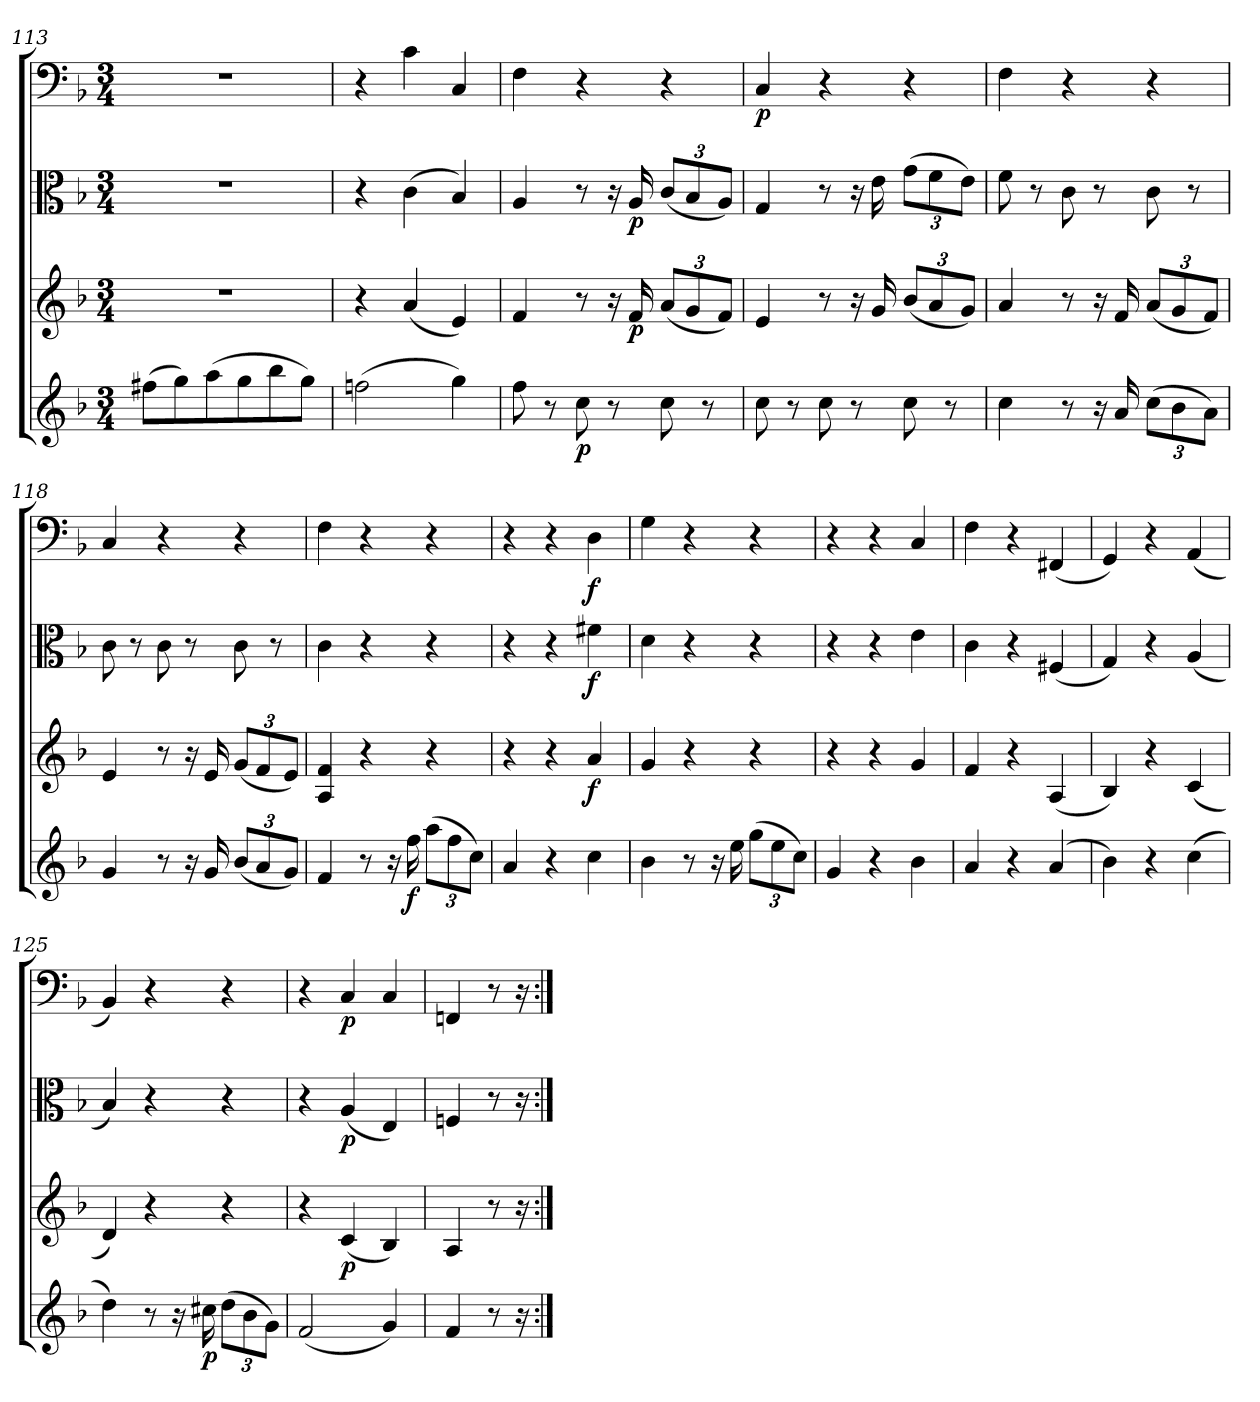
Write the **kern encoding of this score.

**kern	**dynam	**kern	**dynam	**kern	**dynam	**kern	**dynam
*part4	*part4	*part3	*part3	*part2	*part2	*part1	*part1
*staff4	*staff4	*staff3	*staff3	*staff2	*staff2	*staff1	*staff1
*clefG2	*	*clefG2	*	*clefC3	*	*clefF4	*
*k[b-]	*	*k[b-]	*	*k[b-]	*	*k[b-]	*
*F:	*	*F:	*	*F:	*	*F:	*
*M3/4	*	*M3/4	*	*M3/4	*	*M3/4	*
=113	=113	=113	=113	=113	=113	=113	=113
(8ff#X\L	.	2.r	.	2.r	.	2.r	.
8gg\)	.	.	.	.	.	.	.
(8aa\	.	.	.	.	.	.	.
8gg\	.	.	.	.	.	.	.
8bb-\	.	.	.	.	.	.	.
8gg\J)	.	.	.	.	.	.	.
=114	=114	=114	=114	=114	=114	=114	=114
(2ffn\	.	4r	.	4r	.	4r	.
.	.	(4a/	.	(4c\	.	4c\	.
4gg\)	.	4e/)	.	4B-/)	.	4C/	.
=115	=115	=115	=115	=115	=115	=115	=115
8ff\	.	4f/	.	4A/	.	4F\	.
8r	.	.	.	.	.	.	.
8cc\	p	8r	.	8r	.	4r	.
8r	.	16r	.	16r	.	.	.
.	.	16f/	p	16A/	p	.	.
8cc\	.	(12a/L	.	(12c/L	.	4r	.
.	.	12g/	.	12B-/	.	.	.
8r	.	.	.	.	.	.	.
.	.	12f/J)	.	12A/J)	.	.	.
=116	=116	=116	=116	=116	=116	=116	=116
8cc\	.	4e/	.	4G/	.	4C/	p
8r	.	.	.	.	.	.	.
8cc\	.	8r	.	8r	.	4r	.
8r	.	16r	.	16r	.	.	.
.	.	16g/	.	16e\	.	.	.
8cc\	.	(12b-/L	.	(12g\L	.	4r	.
.	.	12a/	.	12f\	.	.	.
8r	.	.	.	.	.	.	.
.	.	12g/J)	.	12e\J)	.	.	.
=117	=117	=117	=117	=117	=117	=117	=117
4cc\	.	4a/	.	8f\	.	4F\	.
.	.	.	.	8r	.	.	.
8r	.	8r	.	8c\	.	4r	.
16r	.	16r	.	8r	.	.	.
16a/	.	16f/	.	.	.	.	.
(12cc\L	.	(12a/L	.	8c\	.	4r	.
12b-\	.	12g/	.	.	.	.	.
.	.	.	.	8r	.	.	.
12a\J)	.	12f/J)	.	.	.	.	.
=118	=118	=118	=118	=118	=118	=118	=118
4g/	.	4e/	.	8c\	.	4C/	.
.	.	.	.	8r	.	.	.
8r	.	8r	.	8c\	.	4r	.
16r	.	16r	.	8r	.	.	.
16g/	.	16e/	.	.	.	.	.
(12b-/L	.	(12g/L	.	8c\	.	4r	.
12a/	.	12f/	.	.	.	.	.
.	.	.	.	8r	.	.	.
12g/J)	.	12e/J)	.	.	.	.	.
=119	=119	=119	=119	=119	=119	=119	=119
4f/	.	4A/ 4f/	.	4c\	.	4F\	.
8r	.	4r	.	4r	.	4r	.
16r	.	.	.	.	.	.	.
16ff\	f	.	.	.	.	.	.
(12aa\L	.	4r	.	4r	.	4r	.
12ff\	.	.	.	.	.	.	.
12cc\J)	.	.	.	.	.	.	.
=120	=120	=120	=120	=120	=120	=120	=120
4a/	.	4r	.	4r	.	4r	.
4r	.	4r	.	4r	.	4r	.
4cc\	.	4a/	f	4f#X\	f	4D\	f
=121	=121	=121	=121	=121	=121	=121	=121
4b-\	.	4g/	.	4d\	.	4G\	.
8r	.	4r	.	4r	.	4r	.
16r	.	.	.	.	.	.	.
16ee\	.	.	.	.	.	.	.
(12gg\L	.	4r	.	4r	.	4r	.
12ee\	.	.	.	.	.	.	.
12cc\J)	.	.	.	.	.	.	.
=122	=122	=122	=122	=122	=122	=122	=122
4g/	.	4r	.	4r	.	4r	.
4r	.	4r	.	4r	.	4r	.
4b-\	.	4g/	.	4e\	.	4C/	.
=123	=123	=123	=123	=123	=123	=123	=123
4a/	.	4f/	.	4c\	.	4F\	.
4r	.	4r	.	4r	.	4r	.
(4a/	.	(4A/	.	(4F#X/	.	(4FF#X/	.
=124	=124	=124	=124	=124	=124	=124	=124
4b-\)	.	4B-/)	.	4G/)	.	4GG/)	.
4r	.	4r	.	4r	.	4r	.
(4cc\	.	(4c/	.	(4A/	.	(4AA/	.
=125	=125	=125	=125	=125	=125	=125	=125
4dd\)	.	4d/)	.	4B-/)	.	4BB-/)	.
8r	.	4r	.	4r	.	4r	.
16r	.	.	.	.	.	.	.
16cc#X\	p	.	.	.	.	.	.
(12dd\L	.	4r	.	4r	.	4r	.
12b-\	.	.	.	.	.	.	.
12g\J)	.	.	.	.	.	.	.
=126	=126	=126	=126	=126	=126	=126	=126
(2f/	.	4r	.	4r	.	4r	.
.	.	(4c/	p	(4A/	p	4C/	p
4g/)	.	4B-/)	.	4E/)	.	4C/	.
=127	=127	=127	=127	=127	=127	=127	=127
4f/	.	4A/	.	4Fn/	.	4FFn/	.
8r	.	8r	.	8r	.	8r	.
16r	.	16r	.	16r	.	16r	.
=:|!	=:|!	=:|!	=:|!	=:|!	=:|!	=:|!	=:|!
*-	*-	*-	*-	*-	*-	*-	*-
